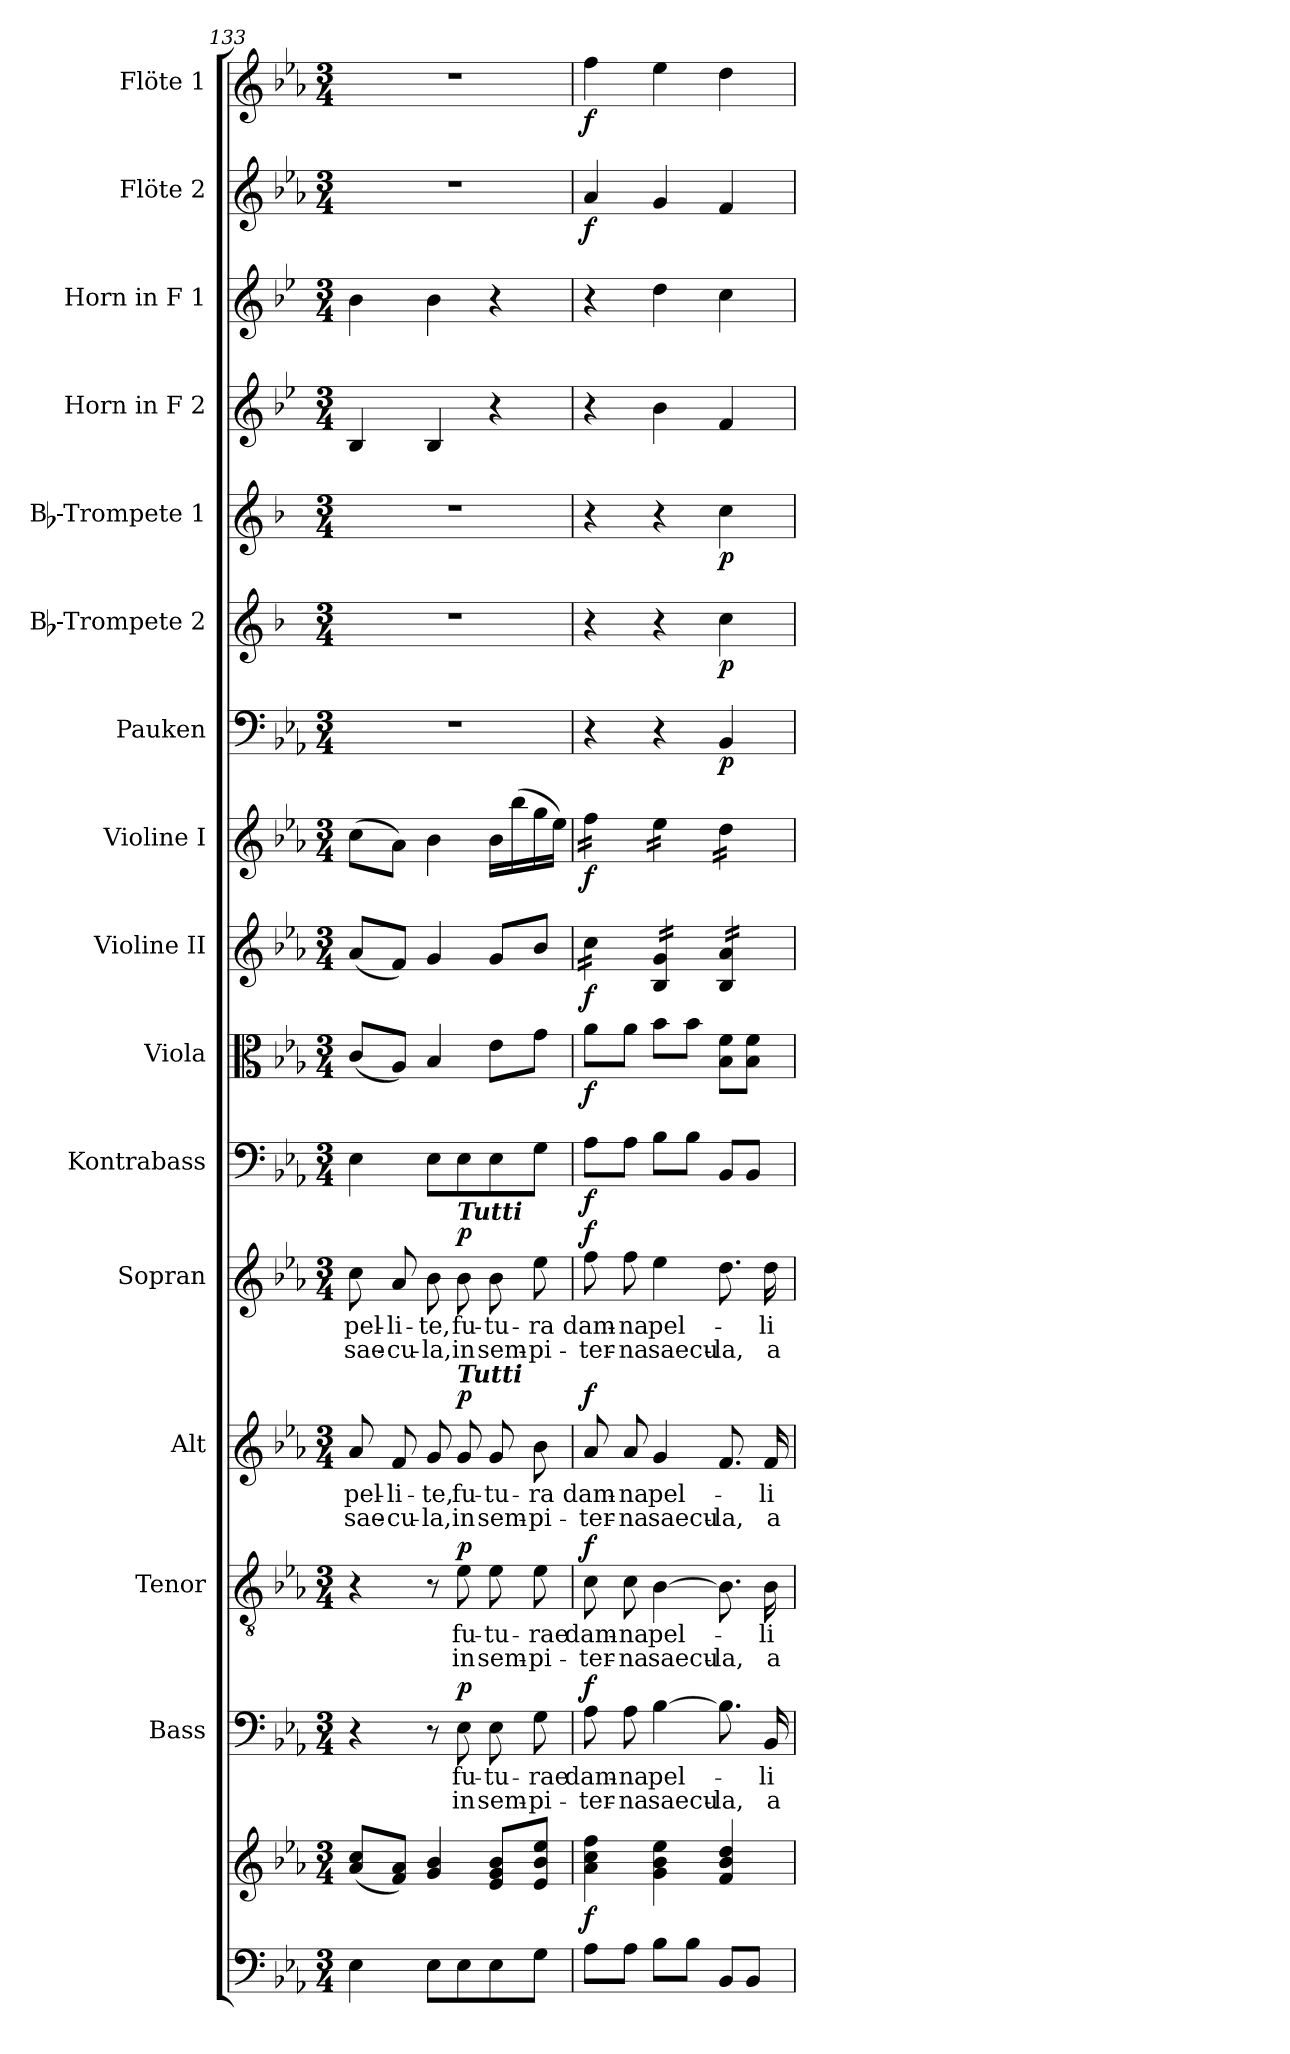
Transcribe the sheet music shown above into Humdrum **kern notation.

**kern	**kern	**dynam	**kern	**text	**text	**dynam	**kern	**text	**text	**dynam	**kern	**text	**text	**dynam	**kern	**text	**text	**dynam	**kern	**dynam	**kern	**dynam	**kern	**dynam	**kern	**dynam	**kern	**dynam	**kern	**dynam	**kern	**dynam	**kern	**kern	**kern	**dynam	**kern	**dynam
*part16	*part16	*part16	*part15	*part15	*part15	*part15	*part14	*part14	*part14	*part14	*part13	*part13	*part13	*part13	*part12	*part12	*part12	*part12	*part11	*part11	*part10	*part10	*part9	*part9	*part8	*part8	*part7	*part7	*part6	*part6	*part5	*part5	*part4	*part3	*part2	*part2	*part1	*part1
*staff17	*staff16	*staff16/17	*staff15	*staff15	*staff15	*staff15	*staff14	*staff14	*staff14	*staff14	*staff13	*staff13	*staff13	*staff13	*staff12	*staff12	*staff12	*staff12	*staff11	*staff11	*staff10	*staff10	*staff9	*staff9	*staff8	*staff8	*staff7	*staff7	*staff6	*staff6	*staff5	*staff5	*staff4	*staff3	*staff2	*staff2	*staff1	*staff1
*	*	*	*I"Bass	*	*	*	*I"Tenor	*	*	*	*I"Alt	*	*	*	*I"Sopran	*	*	*	*I"Kontrabass	*	*I"Viola	*	*I"Violine II	*	*I"Violine I	*	*I"Pauken	*	*I"Bb-Trompete 2	*	*I"Bb-Trompete 1	*	*I"Horn in F 2	*I"Horn in F 1	*I"Flöte 2	*	*I"Flöte 1	*
*	*	*	*I'B.	*	*	*	*I'T.	*	*	*	*I'A.	*	*	*	*I'S.	*	*	*	*I'Kb.	*	*I'Vla.	*	*I'Vl. II	*	*I'Vl. I	*	*I'Pk.	*	*I'Bb Trp. 2	*	*I'Bb Trp. 1	*	*	*	*I'Fl. 2	*	*I'Fl. 1	*
*clefF4	*clefG2	*	*clefF4	*	*	*	*clefGv2	*	*	*	*clefG2	*	*	*	*clefG2	*	*	*	*clefF4	*	*clefC3	*	*clefG2	*	*clefG2	*	*clefF4	*	*clefG2	*	*clefG2	*	*clefG2	*clefG2	*clefG2	*	*clefG2	*
*	*	*	*	*	*	*	*	*	*	*	*	*	*	*	*	*	*	*	*ITrd7c12	*	*	*	*	*	*	*	*	*	*ITrd1c2	*	*ITrd1c2	*	*ITrd4c7	*ITrd4c7	*	*	*	*
*k[b-e-a-]	*k[b-e-a-]	*	*k[b-e-a-]	*	*	*	*k[b-e-a-]	*	*	*	*k[b-e-a-]	*	*	*	*k[b-e-a-]	*	*	*	*k[b-e-a-]	*	*k[b-e-a-]	*	*k[b-e-a-]	*	*k[b-e-a-]	*	*k[b-e-a-]	*	*k[b-e-a-]	*	*k[b-e-a-]	*	*k[b-e-a-]	*k[b-e-a-]	*k[b-e-a-]	*	*k[b-e-a-]	*
*E-:	*E-:	*	*E-:	*	*	*	*E-:	*	*	*	*E-:	*	*	*	*E-:	*	*	*	*E-:	*	*E-:	*	*E-:	*	*E-:	*	*E-:	*	*E-:	*	*E-:	*	*E-:	*E-:	*E-:	*	*E-:	*
*M3/4	*M3/4	*	*M3/4	*	*	*	*M3/4	*	*	*	*M3/4	*	*	*	*M3/4	*	*	*	*M3/4	*	*M3/4	*	*M3/4	*	*M3/4	*	*M3/4	*	*M3/4	*	*M3/4	*	*M3/4	*M3/4	*M3/4	*	*M3/4	*
=133	=133	=133	=133	=133	=133	=133	=133	=133	=133	=133	=133	=133	=133	=133	=133	=133	=133	=133	=133	=133	=133	=133	=133	=133	=133	=133	=133	=133	=133	=133	=133	=133	=133	=133	=133	=133	=133	=133
!	!	!	!	!	!	!	!	!	!	!	!	!LO:LY:b	!LO:LY:b	!	!	!LO:LY:b	!LO:LY:b	!	!	!	!	!	!	!	!	!	!	!	!	!	!	!	!	!	!	!	!	!
4E-\	(<8a-/ 8cc/L	.	4r	.	.	.	4r	.	.	.	8a-/	pel-	sae-	.	8cc\	pel-	sae-	.	4EE-\	.	(<8c/L	.	(<8a-/L	.	(>8cc\L	.	2.r	.	2.r	.	2.r	.	4E-/	4e-\	2.r	.	2.r	.
!	!	!	!	!	!	!	!	!	!	!	!	!LO:LY:b	!LO:LY:b	!	!	!LO:LY:b	!LO:LY:b	!	!	!	!	!	!	!	!	!	!	!	!	!	!	!	!	!	!	!	!	!
.	8f/ 8a-/J)	.	.	.	.	.	.	.	.	.	8f/	-li-	-cu-	.	8a-/	-li-	-cu-	.	.	.	8A-/J)	.	8f/J)	.	8a-\J)	.	.	.	.	.	.	.	.	.	.	.	.	.
!	!	!	!	!	!	!	!	!	!	!	!	!LO:LY:b	!LO:LY:b	!	!	!LO:LY:b	!LO:LY:b	!	!	!	!	!	!	!	!	!	!	!	!	!	!	!	!	!	!	!	!	!
8E-\L	4g/ 4b-/	.	8r	.	.	.	8r	.	.	.	8g/	-te,	-la,	.	8b-\	-te,	-la,	.	8EE-\L	.	4B-/	.	4g/	.	4b-\	.	.	.	.	.	.	.	4E-/	4e-\	.	.	.	.
!	!	!	!	!	!	!	!	!	!	!	!	!	!	!	!LO:TX:a:Bi:t=Tutti	!	!	!	!	!	!	!	!	!	!	!	!	!	!	!	!	!	!	!	!	!	!	!
!	!	!	!	!	!	!	!	!	!	!	!LO:TX:a:Bi:t=Tutti	!	!	!	!	!	!	!	!	!	!	!	!	!	!	!	!	!	!	!	!	!	!	!	!	!	!	!
!	!	!	!	!LO:LY:b	!LO:LY:b	!LO:DY:a	!	!LO:LY:b	!LO:LY:b	!LO:DY:a	!	!LO:LY:b	!LO:LY:b	!LO:DY:a	!	!LO:LY:b	!LO:LY:b	!LO:DY:a	!	!	!	!	!	!	!	!	!	!	!	!	!	!	!	!	!	!	!	!
8E-\	.	.	8E-\	fu-	in	p	8e-\	fu-	in	p	8g/	fu-	in	p	8b-\	fu-	in	p	8EE-\	.	.	.	.	.	.	.	.	.	.	.	.	.	.	.	.	.	.	.
!	!	!	!	!LO:LY:b	!LO:LY:b	!	!	!LO:LY:b	!LO:LY:b	!	!	!LO:LY:b	!LO:LY:b	!	!	!LO:LY:b	!LO:LY:b	!	!	!	!	!	!	!	!	!	!	!	!	!	!	!	!	!	!	!	!	!
8E-\	8e-/ 8g/ 8b-/L	.	8E-\	-tu-	sem-	.	8e-\	-tu-	sem-	.	8g/	-tu-	sem-	.	8b-\	-tu-	sem-	.	8EE-\	.	8e-\L	.	8g/L	.	16b-\LL	.	.	.	.	.	.	.	4r	4r	.	.	.	.
.	.	.	.	.	.	.	.	.	.	.	.	.	.	.	.	.	.	.	.	.	.	.	.	.	(>16bb-\	.	.	.	.	.	.	.	.	.	.	.	.	.
!	!	!	!	!LO:LY:b	!LO:LY:b	!	!	!LO:LY:b	!LO:LY:b	!	!	!LO:LY:b	!LO:LY:b	!	!	!LO:LY:b	!LO:LY:b	!	!	!	!	!	!	!	!	!	!	!	!	!	!	!	!	!	!	!	!	!
8G\J	8e-/ 8b-/ 8ee-/J	.	8G\	-rae	-pi-	.	8e-\	-rae	-pi-	.	8b-\	-ra	-pi-	.	8ee-\	-ra	-pi-	.	8GG\J	.	8g\J	.	8b-/J	.	16gg\	.	.	.	.	.	.	.	.	.	.	.	.	.
.	.	.	.	.	.	.	.	.	.	.	.	.	.	.	.	.	.	.	.	.	.	.	.	.	16ee-\JJ)	.	.	.	.	.	.	.	.	.	.	.	.	.
=134	=134	=134	=134	=134	=134	=134	=134	=134	=134	=134	=134	=134	=134	=134	=134	=134	=134	=134	=134	=134	=134	=134	=134	=134	=134	=134	=134	=134	=134	=134	=134	=134	=134	=134	=134	=134	=134	=134
!	!	!LO:DY:b	!	!LO:LY:b	!LO:LY:b	!LO:DY:a	!	!LO:LY:b	!LO:LY:b	!LO:DY:a	!	!LO:LY:b	!LO:LY:b	!LO:DY:a	!	!LO:LY:b	!LO:LY:b	!LO:DY:a	!	!LO:DY:b	!	!LO:DY:b	!	!LO:DY:b	!	!LO:DY:b	!	!	!	!	!	!	!	!	!	!LO:DY:b	!	!LO:DY:b
*	*	*	*	*	*	*	*	*	*	*	*	*	*	*	*	*	*	*	*	*	*	*	*tremolo	*	*	*	*	*	*	*	*	*	*	*	*	*	*	*
*	*	*	*	*	*	*	*	*	*	*	*	*	*	*	*	*	*	*	*	*	*	*	*	*	*tremolo	*	*	*	*	*	*	*	*	*	*	*	*	*
8A-\L	4a-\ 4cc\ 4ff\	f	8A-\	dam-	-ter-	f	8c\	dam-	-ter-	f	8a-/	dam-	-ter-	f	8ff\	dam-	-ter-	f	8AA-\L	f	8a-\L	f	16cc\LL	f	16ff\LL	f	4r	.	4r	.	4r	.	4r	4r	4a-/	f	4ff\	f
.	.	.	.	.	.	.	.	.	.	.	.	.	.	.	.	.	.	.	.	.	.	.	16cc\	.	16ff\	.	.	.	.	.	.	.	.	.	.	.	.	.
!	!	!	!	!LO:LY:b	!LO:LY:b	!	!	!LO:LY:b	!LO:LY:b	!	!	!LO:LY:b	!LO:LY:b	!	!	!LO:LY:b	!LO:LY:b	!	!	!	!	!	!	!	!	!	!	!	!	!	!	!	!	!	!	!	!	!
8A-\J	.	.	8A-\	-na	-na	.	8c\	-na	-na	.	8a-/	-na	-na	.	8ff\	-na	-na	.	8AA-\J	.	8a-\J	.	16cc\	.	16ff\	.	.	.	.	.	.	.	.	.	.	.	.	.
.	.	.	.	.	.	.	.	.	.	.	.	.	.	.	.	.	.	.	.	.	.	.	16cc\JJ	.	16ff\JJ	.	.	.	.	.	.	.	.	.	.	.	.	.
!	!	!	!	!LO:LY:b	!LO:LY:b	!	!	!LO:LY:b	!LO:LY:b	!	!	!LO:LY:b	!LO:LY:b	!	!	!LO:LY:b	!LO:LY:b	!	!	!	!	!	!	!	!	!	!	!	!	!	!	!	!	!	!	!	!	!
8B-\L	4g\ 4b-\ 4ee-\	.	[4B-\	pel-	saecu-	.	[4B-\	pel-	saecu-	.	4g/	pel-	saecu-	.	4ee-\	pel-	saecu-	.	8BB-\L	.	8b-\L	.	16B-/ 16g/LL	.	16ee-\LL	.	4r	.	4r	.	4r	.	4e-\	4g\	4g/	.	4ee-\	.
.	.	.	.	.	.	.	.	.	.	.	.	.	.	.	.	.	.	.	.	.	.	.	16B-/ 16g/	.	16ee-\	.	.	.	.	.	.	.	.	.	.	.	.	.
8B-\J	.	.	.	.	.	.	.	.	.	.	.	.	.	.	.	.	.	.	8BB-\J	.	8b-\J	.	16B-/ 16g/	.	16ee-\	.	.	.	.	.	.	.	.	.	.	.	.	.
.	.	.	.	.	.	.	.	.	.	.	.	.	.	.	.	.	.	.	.	.	.	.	16B-/ 16g/JJ	.	16ee-\JJ	.	.	.	.	.	.	.	.	.	.	.	.	.
!	!	!	!	!	!LO:LY:b	!	!	!	!LO:LY:b	!	!	!	!LO:LY:b	!	!	!	!LO:LY:b	!	!	!	!	!	!	!	!	!	!	!LO:DY:b	!	!LO:DY:b	!	!LO:DY:b	!	!	!	!	!	!
8BB-/L	4f/ 4b-/ 4dd/	.	8.B-\]	.	-la,	.	8.B-\]	.	-la,	.	8.f/	.	-la,	.	8.dd\	.	-la,	.	8BBB-/L	.	8B-\ 8f\L	.	16B-/ 16a-/LL	.	16dd\LL	.	4BB-/	p	4b-\	p	4b-\	p	4B-/	4f\	4f/	.	4dd\	.
.	.	.	.	.	.	.	.	.	.	.	.	.	.	.	.	.	.	.	.	.	.	.	16B-/ 16a-/	.	16dd\	.	.	.	.	.	.	.	.	.	.	.	.	.
8BB-/J	.	.	.	.	.	.	.	.	.	.	.	.	.	.	.	.	.	.	8BBB-/J	.	8B-\ 8f\J	.	16B-/ 16a-/	.	16dd\	.	.	.	.	.	.	.	.	.	.	.	.	.
!	!	!	!	!LO:LY:b	!LO:LY:b	!	!	!LO:LY:b	!LO:LY:b	!	!	!LO:LY:b	!LO:LY:b	!	!	!LO:LY:b	!LO:LY:b	!	!	!	!	!	!	!	!	!	!	!	!	!	!	!	!	!	!	!	!	!
.	.	.	16BB-/	-li-	a-	.	16B-\	-li-	a-	.	16f/	-li-	a-	.	16dd\	-li-	a-	.	.	.	.	.	16B-/ 16a-/JJ	.	16dd\JJ	.	.	.	.	.	.	.	.	.	.	.	.	.
*	*	*	*	*	*	*	*	*	*	*	*	*	*	*	*	*	*	*	*	*	*	*	*	*	*Xtremolo	*	*	*	*	*	*	*	*	*	*	*	*	*
*	*	*	*	*	*	*	*	*	*	*	*	*	*	*	*	*	*	*	*	*	*	*	*Xtremolo	*	*	*	*	*	*	*	*	*	*	*	*	*	*	*
=	=	=	=	=	=	=	=	=	=	=	=	=	=	=	=	=	=	=	=	=	=	=	=	=	=	=	=	=	=	=	=	=	=	=	=	=	=	=
*-	*-	*-	*-	*-	*-	*-	*-	*-	*-	*-	*-	*-	*-	*-	*-	*-	*-	*-	*-	*-	*-	*-	*-	*-	*-	*-	*-	*-	*-	*-	*-	*-	*-	*-	*-	*-	*-	*-
